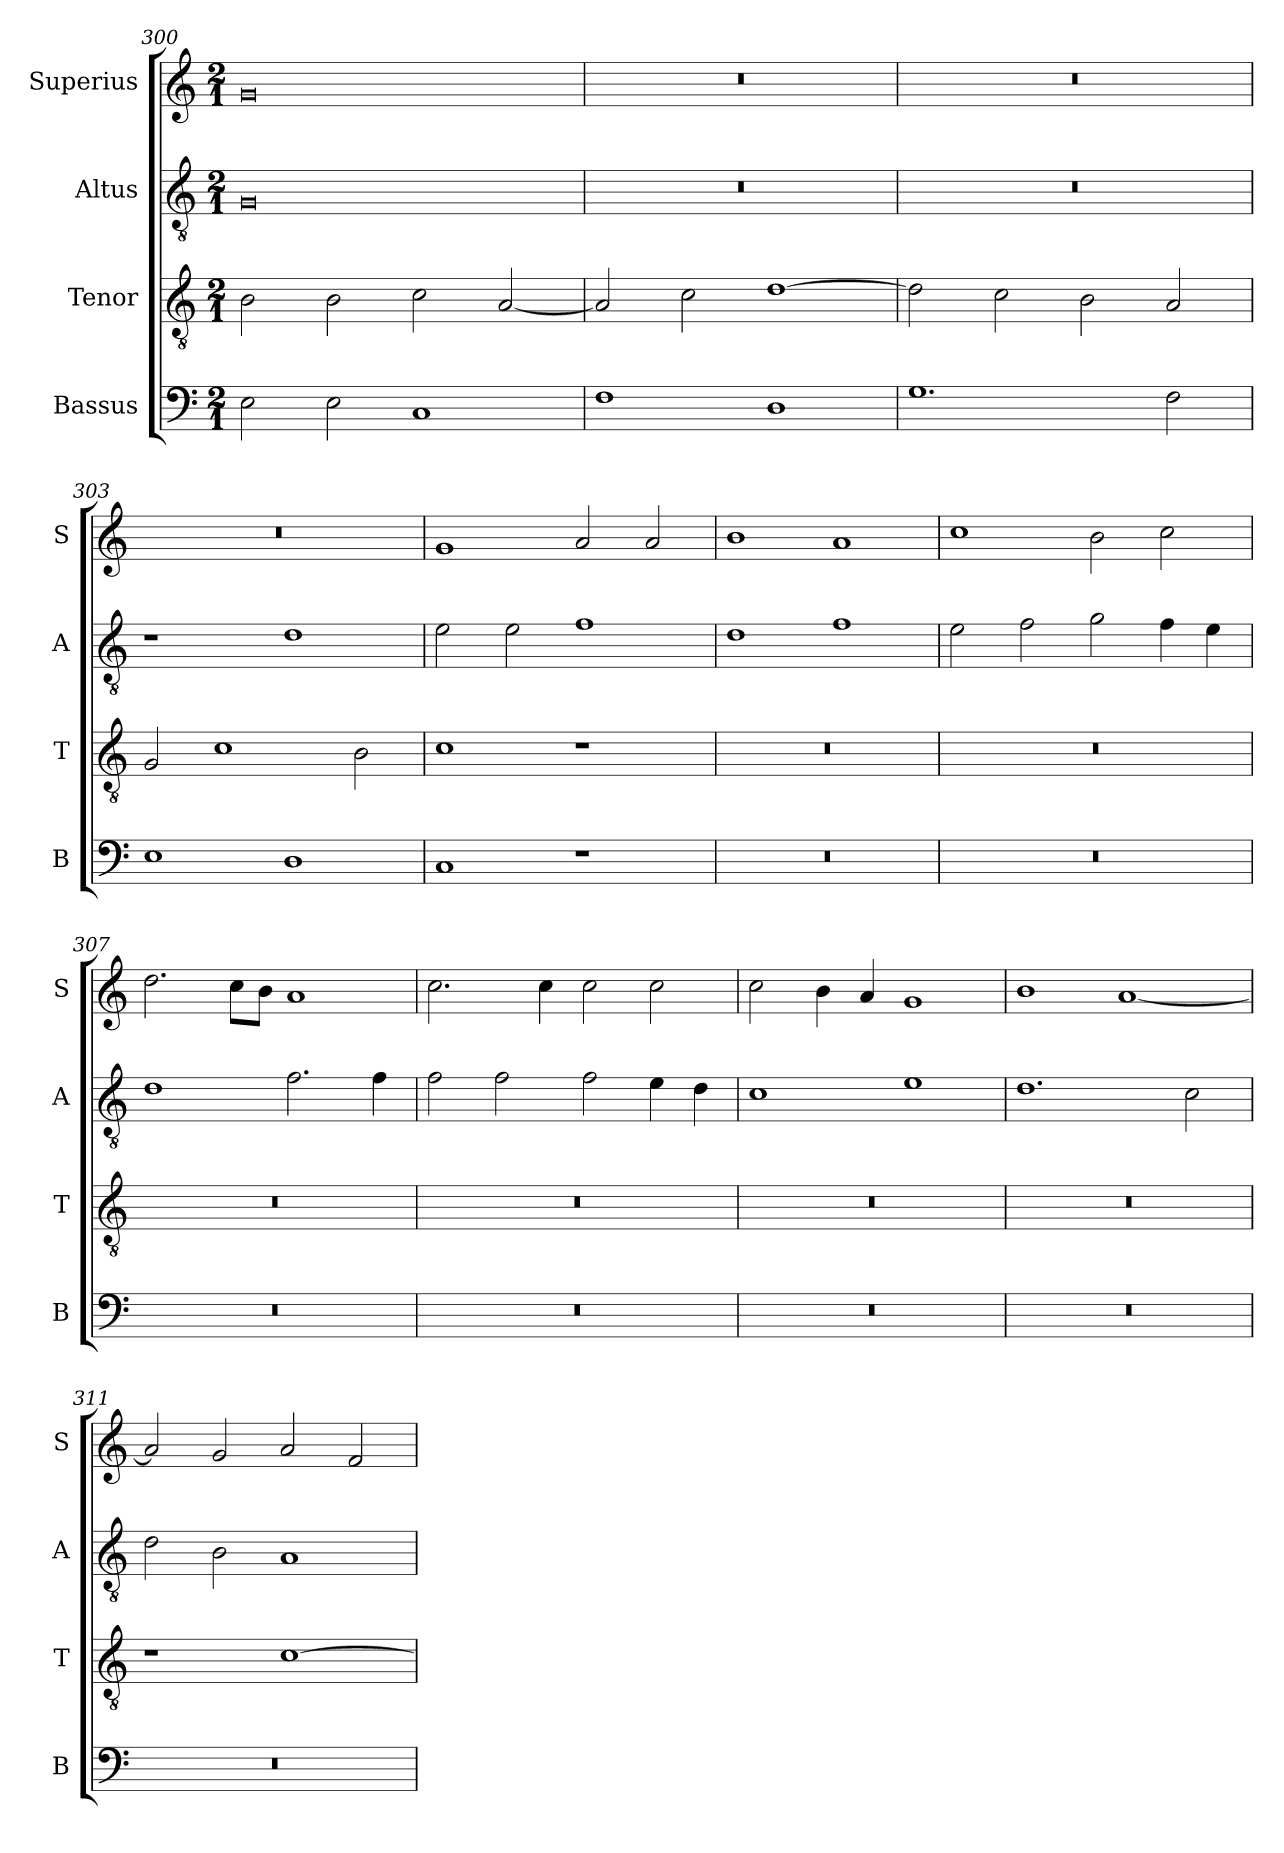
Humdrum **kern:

**kern	**kern	**kern	**kern
*part4	*part3	*part2	*part1
*staff4	*staff3	*staff2	*staff1
*I"Bassus	*I"Tenor	*I"Altus	*I"Superius
*I'B	*I'T	*I'A	*I'S
*clefF4	*clefGv2	*clefGv2	*clefG2
*k[]	*k[]	*k[]	*k[]
*C:	*C:	*C:	*C:
*M2/1	*M2/1	*M2/1	*M2/1
=300	=300	=300	=300
2E	2B	0G	0g
2E	2B	.	.
1C	2c	.	.
.	[2A	.	.
=301	=301	=301	=301
1F	2A]	0r	0r
.	2c	.	.
1D	[1d	.	.
=302	=302	=302	=302
1.G	2d]	0r	0r
.	2c	.	.
.	2B	.	.
2F	2A	.	.
=303	=303	=303	=303
1E	2G	1r	0r
.	1c	.	.
1D	.	1d	.
.	2B	.	.
=304	=304	=304	=304
1C	1c	2e	1g
.	.	2e	.
1r	1r	1f	2a
.	.	.	2a
=305	=305	=305	=305
0r	0r	1d	1b
.	.	1f	1a
=306	=306	=306	=306
0r	0r	2e	1cc
.	.	2f	.
.	.	2g	2b
.	.	4f	2cc
.	.	4e	.
=307	=307	=307	=307
0r	0r	1d	2.dd
.	.	.	8ccL
.	.	.	8bJ
.	.	2.f	1a
.	.	4f	.
=308	=308	=308	=308
0r	0r	2f	2.cc
.	.	2f	.
.	.	.	4cc
.	.	2f	2cc
.	.	4e	2cc
.	.	4d	.
=309	=309	=309	=309
0r	0r	1c	2cc
.	.	.	4b
.	.	.	4a
.	.	1e	1g
=310	=310	=310	=310
0r	0r	1.d	1b
.	.	.	[1a
.	.	2c	.
=311	=311	=311	=311
0r	1r	2d	2a]
.	.	2B	2g
.	[1c	1A	2a
.	.	.	2f
=	=	=	=
*-	*-	*-	*-
